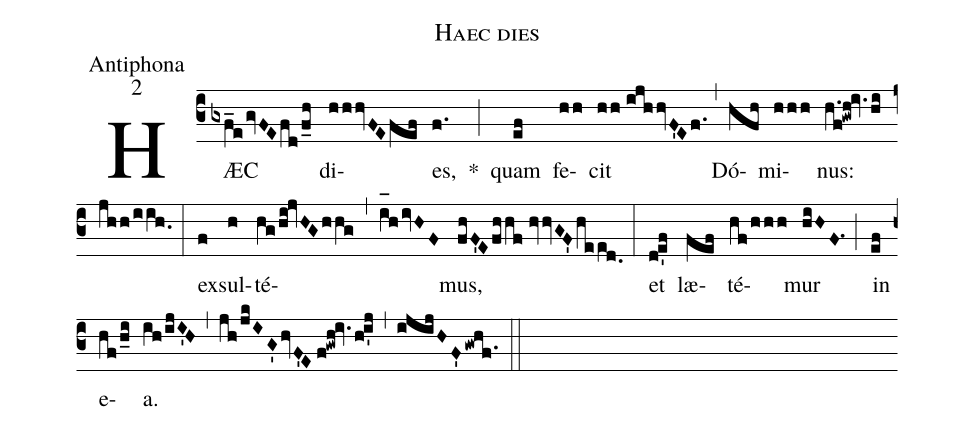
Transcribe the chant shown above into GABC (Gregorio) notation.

name:Haec dies;
office-part:Antiphona;
mode:2;
%%
(c3) HÆC(gxf_egvFEfd/f_h) di(hhhvFEfef)es,(f.) *(;) quam(ef) fe(hh)cit(hh//ijhhvF'Ef.) (,) Dó(hfh)mi(hhh)nus:(h.f!gwh!iv.hi/jhh/iih.0) (:) ex(f)sul(h)té(hg/hi!jvHGhhg)(,)(i_[oh:h]hivHF)mus,(fhF'Efhhf//hvvGF'heed.0) (:) et(de'f) læ(fef)té(hf/hhh)mur(hiHF.1) (;) in(ef) e(hf/h_i)a.(ih/ijI'H) (,) (jh/jkIG'hvF'E//f!gwh!iv.hi'j) (,) (ijijHF'gwhf.1) (::)
